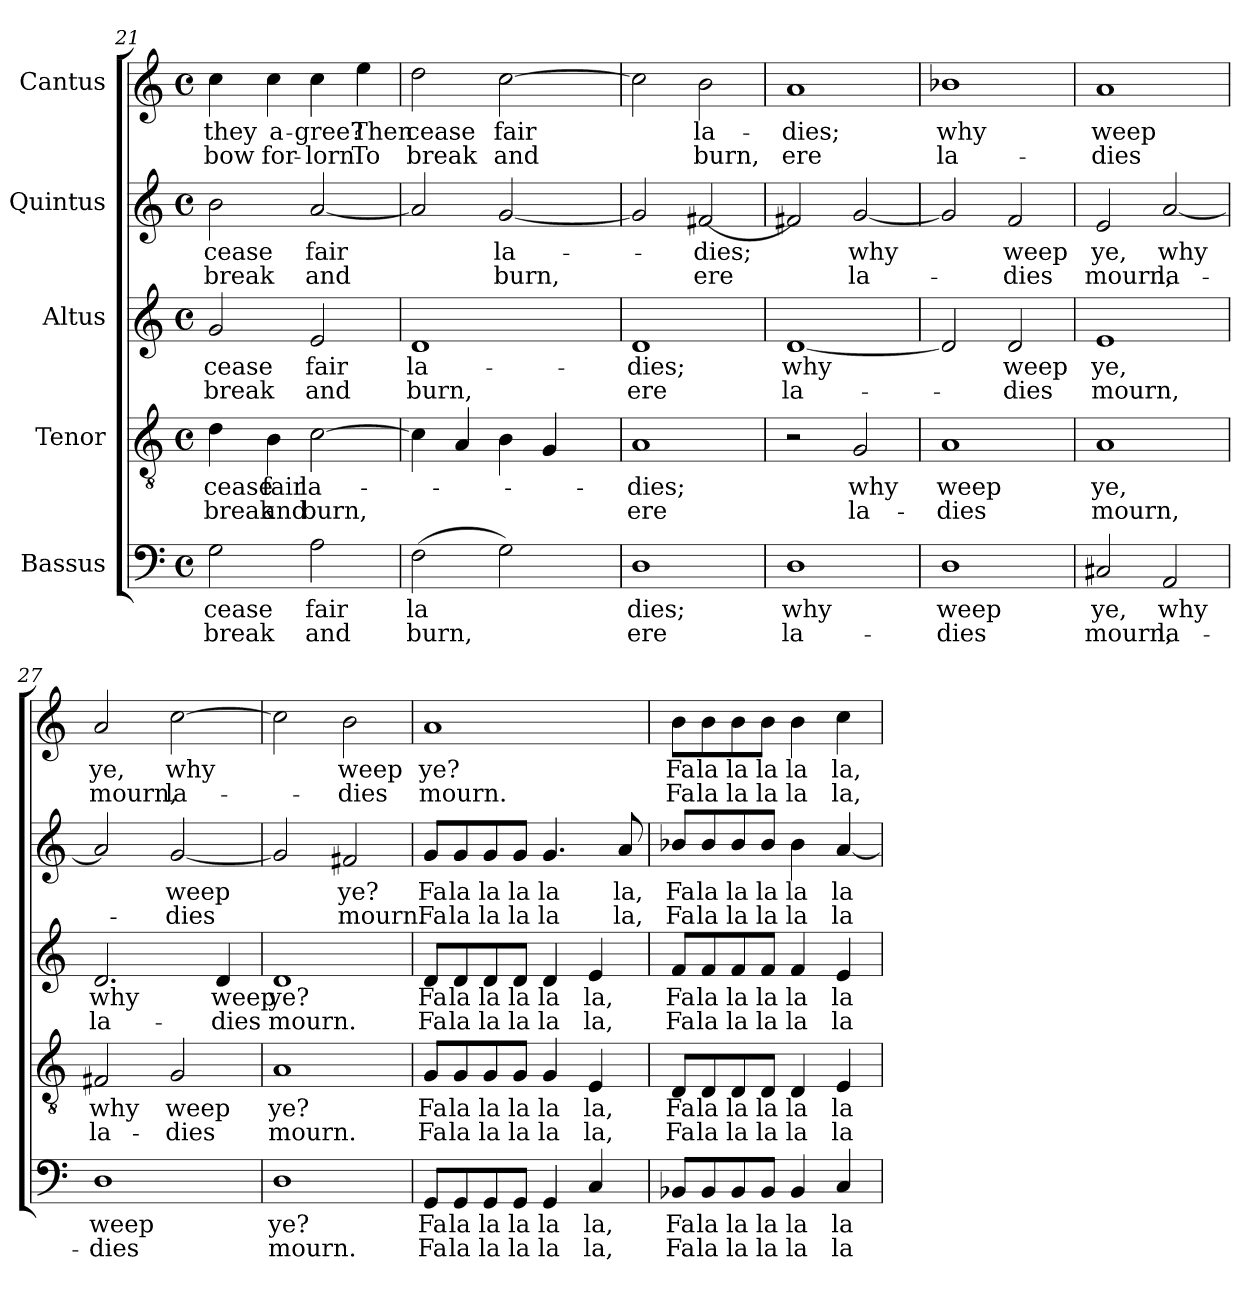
**kern	**text	**text	**kern	**text	**text	**kern	**text	**text	**kern	**text	**text	**kern	**text	**text
*part5	*part5	*part5	*part4	*part4	*part4	*part3	*part3	*part3	*part2	*part2	*part2	*part1	*part1	*part1
*staff5	*staff5	*staff5	*staff4	*staff4	*staff4	*staff3	*staff3	*staff3	*staff2	*staff2	*staff2	*staff1	*staff1	*staff1
*I"Bassus	*	*	*I"Tenor	*	*	*I"Altus	*	*	*I"Quintus	*	*	*I"Cantus	*	*
*clefF4	*	*	*clefGv2	*	*	*clefG2	*	*	*clefG2	*	*	*clefG2	*	*
*M4/4	*	*	*M4/4	*	*	*M4/4	*	*	*M4/4	*	*	*M4/4	*	*
*met(c)	*	*	*met(c)	*	*	*met(c)	*	*	*met(c)	*	*	*met(c)	*	*
=21	=21	=21	=21	=21	=21	=21	=21	=21	=21	=21	=21	=21	=21	=21
!	!LO:LY:b:cj	!LO:LY:b:cj	!	!LO:LY:b:cj	!LO:LY:b:cj	!	!LO:LY:b:cj	!LO:LY:b:cj	!	!LO:LY:b:cj	!LO:LY:b:cj	!	!LO:LY:b:cj	!LO:LY:b:cj
2G\	cease	break	4d\	cease	break	2g/	cease	break	2b\	cease	break	4cc\	they	bow
!	!	!	!	!LO:LY:b:cj	!LO:LY:b:cj	!	!	!	!	!	!	!	!LO:LY:b:cj	!LO:LY:b:cj
.	.	.	4B\	fair	and	.	.	.	.	.	.	4cc\	a-	-for-
!	!LO:LY:b:cj	!LO:LY:b:cj	!	!LO:LY:b:cj	!LO:LY:b:cj	!	!LO:LY:b:cj	!LO:LY:b:cj	!	!LO:LY:b:cj	!LO:LY:b:cj	!	!LO:LY:b:cj	!LO:LY:b:cj
2A\	fair	and	[>2c\	la-	-burn,	2e/	fair	and	[<2a/	fair	and	4cc\	-gree?	lorn
!	!	!	!	!	!	!	!	!	!	!	!	!	!LO:LY:b:cj	!LO:LY:b:cj
.	.	.	.	.	.	.	.	.	.	.	.	4ee\	Then	To
=22	=22	=22	=22	=22	=22	=22	=22	=22	=22	=22	=22	=22	=22	=22
!	!LO:LY:b:cj	!LO:LY:b:cj	!	!	!	!	!LO:LY:b:cj	!LO:LY:b:cj	!	!LO:LY:b:cj	!LO:LY:b:cj	!	!LO:LY:b:cj	!LO:LY:b:cj
(>2F\	la-	-burn,	4c\]	.	.	1d	la-	-burn,	2a/]	.	.	2dd\	cease	break
.	.	.	4A/	.	.	.	.	.	.	.	.	.	.	.
!	!LO:LY:b:cj	!LO:LY:b:cj	!	!	!	!	!	!	!	!LO:LY:b:cj	!LO:LY:b:cj	!	!LO:LY:b:cj	!LO:LY:b:cj
2G\)	-	-	4B\	.	.	.	.	.	[<2g/	la-	-burn,	[>2cc\	fair	and
.	.	.	4G/	.	.	.	.	.	.	.	.	.	.	.
=23	=23	=23	=23	=23	=23	=23	=23	=23	=23	=23	=23	=23	=23	=23
!	!LO:LY:b:cj	!LO:LY:b:cj	!	!LO:LY:b:cj	!LO:LY:b:cj	!	!LO:LY:b:cj	!LO:LY:b:cj	!	!LO:LY:b:cj	!LO:LY:b:cj	!	!LO:LY:b:cj	!LO:LY:b:cj
1D	dies;	ere	1A	dies;	ere	1d	dies;	ere	2g/]	.	.	2cc\]	.	.
!	!	!	!	!	!	!	!	!	!	!LO:LY:b:cj	!LO:LY:b:cj	!	!LO:LY:b:cj	!LO:LY:b:cj
.	.	.	.	.	.	.	.	.	[<2f#X/	dies;	ere	2b\	la-	-burn,
=24	=24	=24	=24	=24	=24	=24	=24	=24	=24	=24	=24	=24	=24	=24
!	!LO:LY:b:cj	!LO:LY:b:cj	!	!	!	!	!LO:LY:b:cj	!LO:LY:b:cj	!	!LO:LY:b:cj	!LO:LY:b:cj	!	!LO:LY:b:cj	!LO:LY:b:cj
1D	why	la-	2r	.	.	[<1d	why	la-	2f#X/]	.	.	1a	dies;	ere
!	!	!	!	!LO:LY:b:cj	!LO:LY:b:cj	!	!	!	!	!LO:LY:b:cj	!LO:LY:b:cj	!	!	!
.	.	.	2G/	why	la-	.	.	.	[<2g/	why	la-	.	.	.
=25	=25	=25	=25	=25	=25	=25	=25	=25	=25	=25	=25	=25	=25	=25
!	!LO:LY:b:cj	!LO:LY:b:cj	!	!LO:LY:b:cj	!LO:LY:b:cj	!	!LO:LY:b:cj	!LO:LY:b:cj	!	!LO:LY:b:cj	!LO:LY:b:cj	!	!LO:LY:b:cj	!LO:LY:b:cj
1D	-weep	dies	1A	-weep	dies	2d/]	-	.	2g/]	-	.	1b-X	why	la-
!	!	!	!	!	!	!	!LO:LY:b:cj	!LO:LY:b:cj	!	!LO:LY:b:cj	!LO:LY:b:cj	!	!	!
.	.	.	.	.	.	2d/	weep	dies	2f/	weep	dies	.	.	.
=26	=26	=26	=26	=26	=26	=26	=26	=26	=26	=26	=26	=26	=26	=26
!	!LO:LY:b:cj	!LO:LY:b:cj	!	!LO:LY:b:cj	!LO:LY:b:cj	!	!LO:LY:b:cj	!LO:LY:b:cj	!	!LO:LY:b:cj	!LO:LY:b:cj	!	!LO:LY:b:cj	!LO:LY:b:cj
2C#X/	ye,	mourn,	1A	ye,	mourn,	1e	ye,	mourn,	2e/	ye,	mourn,	1a	-weep	dies
!	!LO:LY:b:cj	!LO:LY:b:cj	!	!	!	!	!	!	!	!LO:LY:b:cj	!LO:LY:b:cj	!	!	!
2AA/	why	la-	.	.	.	.	.	.	[<2a/	why	la-	.	.	.
!!LO:PB:g=z
=27	=27	=27	=27	=27	=27	=27	=27	=27	=27	=27	=27	=27	=27	=27
!	!LO:LY:b:cj	!LO:LY:b:cj	!	!LO:LY:b:cj	!LO:LY:b:cj	!	!LO:LY:b:cj	!LO:LY:b:cj	!	!LO:LY:b:cj	!LO:LY:b:cj	!	!LO:LY:b:cj	!LO:LY:b:cj
1D	-weep	dies	2F#X/	why	la-	2.d/	why	la-	2a/]	-	.	2a/	ye,	mourn,
!	!	!	!	!LO:LY:b:cj	!LO:LY:b:cj	!	!	!	!	!LO:LY:b:cj	!LO:LY:b:cj	!	!LO:LY:b:cj	!LO:LY:b:cj
.	.	.	2G/	-weep	dies	.	.	.	[<2g/	weep	dies	[>2cc\	why	la-
!	!	!	!	!	!	!	!LO:LY:b:cj	!LO:LY:b:cj	!	!	!	!	!	!
.	.	.	.	.	.	4d/	-weep	dies	.	.	.	.	.	.
=28	=28	=28	=28	=28	=28	=28	=28	=28	=28	=28	=28	=28	=28	=28
!	!LO:LY:b:cj	!LO:LY:b:cj	!	!LO:LY:b:cj	!LO:LY:b:cj	!	!LO:LY:b:cj	!LO:LY:b:cj	!	!LO:LY:b:cj	!LO:LY:b:cj	!	!LO:LY:b:cj	!LO:LY:b:cj
1D	ye?	mourn.	1A	ye?	mourn.	1d	ye?	mourn.	2g/]	.	.	2cc\]	-	.
!	!	!	!	!	!	!	!	!	!	!LO:LY:b:cj	!LO:LY:b:cj	!	!LO:LY:b:cj	!LO:LY:b:cj
.	.	.	.	.	.	.	.	.	2f#X/	ye?	mourn.	2b\	weep	dies
=29	=29	=29	=29	=29	=29	=29	=29	=29	=29	=29	=29	=29	=29	=29
!	!LO:LY:b:cj	!LO:LY:b:cj	!	!LO:LY:b:cj	!LO:LY:b:cj	!	!LO:LY:b:cj	!LO:LY:b:cj	!	!LO:LY:b:cj	!LO:LY:b:cj	!	!LO:LY:b:cj	!LO:LY:b:cj
8GG/L	Fa	Fa	8G/L	Fa	Fa	8d/L	Fa	Fa	8g/L	Fa	Fa	1a	ye?	mourn.
!	!LO:LY:b:cj	!LO:LY:b:cj	!	!LO:LY:b:cj	!LO:LY:b:cj	!	!LO:LY:b:cj	!LO:LY:b:cj	!	!LO:LY:b:cj	!LO:LY:b:cj	!	!	!
8GG/	la	la	8G/	la	la	8d/	la	la	8g/	la	la	.	.	.
!	!LO:LY:b:cj	!LO:LY:b:cj	!	!LO:LY:b:cj	!LO:LY:b:cj	!	!LO:LY:b:cj	!LO:LY:b:cj	!	!LO:LY:b:cj	!LO:LY:b:cj	!	!	!
8GG/	la	la	8G/	la	la	8d/	la	la	8g/	la	la	.	.	.
!	!LO:LY:b:cj	!LO:LY:b:cj	!	!LO:LY:b:cj	!LO:LY:b:cj	!	!LO:LY:b:cj	!LO:LY:b:cj	!	!LO:LY:b:cj	!LO:LY:b:cj	!	!	!
8GG/J	la	la	8G/J	la	la	8d/J	la	la	8g/J	la	la	.	.	.
!	!LO:LY:b:cj	!LO:LY:b:cj	!	!LO:LY:b:cj	!LO:LY:b:cj	!	!LO:LY:b:cj	!LO:LY:b:cj	!	!LO:LY:b:cj	!LO:LY:b:cj	!	!	!
4GG/	la	la	4G/	la	la	4d/	la	la	4.g/	la	la	.	.	.
!	!LO:LY:b:cj	!LO:LY:b:cj	!	!LO:LY:b:cj	!LO:LY:b:cj	!	!LO:LY:b:cj	!LO:LY:b:cj	!	!	!	!	!	!
4C/	la,	la,	4E/	la,	la,	4e/	la,	la,	.	.	.	.	.	.
!	!	!	!	!	!	!	!	!	!	!LO:LY:b:cj	!LO:LY:b:cj	!	!	!
.	.	.	.	.	.	.	.	.	8a/	la,	la,	.	.	.
=30	=30	=30	=30	=30	=30	=30	=30	=30	=30	=30	=30	=30	=30	=30
!	!LO:LY:b:cj	!LO:LY:b:cj	!	!LO:LY:b:cj	!LO:LY:b:cj	!	!LO:LY:b:cj	!LO:LY:b:cj	!	!LO:LY:b:cj	!LO:LY:b:cj	!	!LO:LY:b:cj	!LO:LY:b:cj
8BB-X/L	Fa	Fa	8D/L	Fa	Fa	8f/L	Fa	Fa	8b-X/L	Fa	Fa	8b\L	Fa	Fa
!	!LO:LY:b:cj	!LO:LY:b:cj	!	!LO:LY:b:cj	!LO:LY:b:cj	!	!LO:LY:b:cj	!LO:LY:b:cj	!	!LO:LY:b:cj	!LO:LY:b:cj	!	!LO:LY:b:cj	!LO:LY:b:cj
8BB-/	la	la	8D/	la	la	8f/	la	la	8b-/	la	la	8b\	la	la
!	!LO:LY:b:cj	!LO:LY:b:cj	!	!LO:LY:b:cj	!LO:LY:b:cj	!	!LO:LY:b:cj	!LO:LY:b:cj	!	!LO:LY:b:cj	!LO:LY:b:cj	!	!LO:LY:b:cj	!LO:LY:b:cj
8BB-/	la	la	8D/	la	la	8f/	la	la	8b-/	la	la	8b\	la	la
!	!LO:LY:b:cj	!LO:LY:b:cj	!	!LO:LY:b:cj	!LO:LY:b:cj	!	!LO:LY:b:cj	!LO:LY:b:cj	!	!LO:LY:b:cj	!LO:LY:b:cj	!	!LO:LY:b:cj	!LO:LY:b:cj
8BB-/J	la	la	8D/J	la	la	8f/J	la	la	8b-/J	la	la	8b\J	la	la
!	!LO:LY:b:cj	!LO:LY:b:cj	!	!LO:LY:b:cj	!LO:LY:b:cj	!	!LO:LY:b:cj	!LO:LY:b:cj	!	!LO:LY:b:cj	!LO:LY:b:cj	!	!LO:LY:b:cj	!LO:LY:b:cj
4BB-/	la	la	4D/	la	la	4f/	la	la	4b-\	la	la	4b\	la	la
!	!LO:LY:b:cj	!LO:LY:b:cj	!	!LO:LY:b:cj	!LO:LY:b:cj	!	!LO:LY:b:cj	!LO:LY:b:cj	!	!LO:LY:b:cj	!LO:LY:b:cj	!	!LO:LY:b:cj	!LO:LY:b:cj
4C/	la	la	4E/	la	la	4e/	la	la	[<4a/	la	la	4cc\	la,	la,
=	=	=	=	=	=	=	=	=	=	=	=	=	=	=
*-	*-	*-	*-	*-	*-	*-	*-	*-	*-	*-	*-	*-	*-	*-
